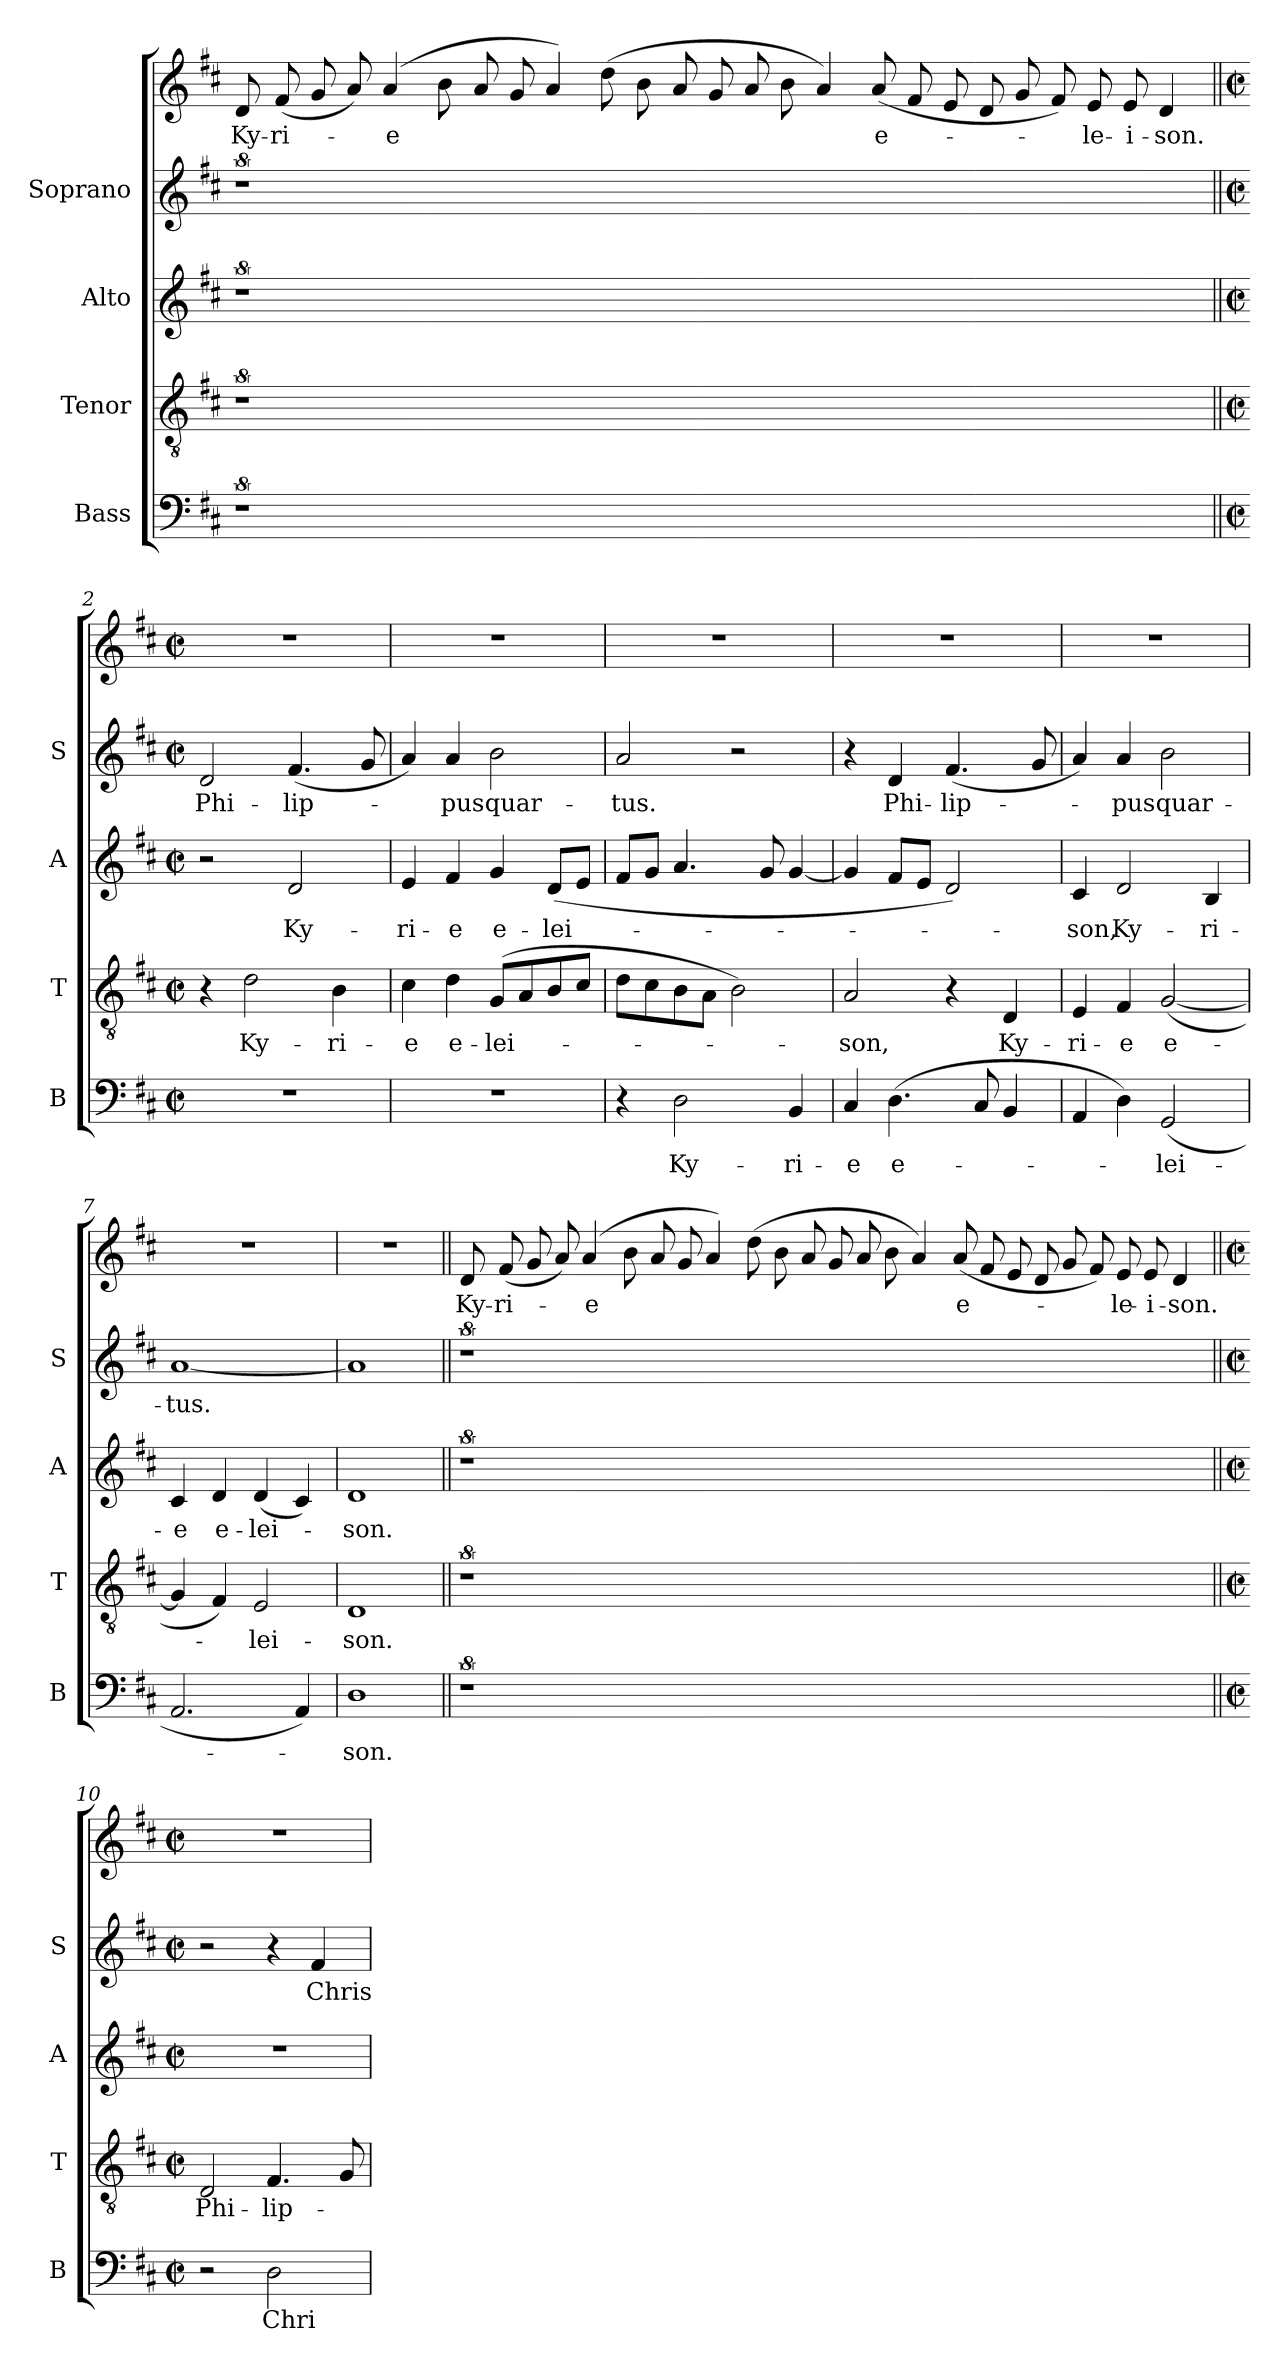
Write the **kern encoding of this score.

**kern	**text	**kern	**text	**kern	**text	**kern	**text	**kern	**text
*part5	*part5	*part4	*part4	*part3	*part3	*part2	*part2	*part1	*part1
*staff5	*staff5	*staff4	*staff4	*staff3	*staff3	*staff2	*staff2	*staff1	*staff1
*I"Bass	*	*I"Tenor	*	*I"Alto	*	*I"Soprano	*	*	*
*I'B	*	*I'T	*	*I'A	*	*I'S	*	*	*
*clefF4	*	*clefGv2	*	*clefG2	*	*clefG2	*	*clefG2	*
*k[f#c#]	*	*k[f#c#]	*	*k[f#c#]	*	*k[f#c#]	*	*k[f#c#]	*
*D:	*	*D:	*	*D:	*	*D:	*	*D:	*
=1	=1	=1	=1	=1	=1	=1	=1	=1	=1
!	!	!	!	!	!	!	!	!LO:N:head=solid	!
8%29r	.	8%29r	.	8%29r	.	8%29r	.	8d	Ky-
!	!	!	!	!	!	!	!	!LO:N:head=solid	!
.	.	.	.	.	.	.	.	(8f#	-ri-
!	!	!	!	!	!	!	!	!LO:N:head=solid	!
.	.	.	.	.	.	.	.	8g	.
!	!	!	!	!	!	!	!	!LO:N:head=solid	!
.	.	.	.	.	.	.	.	8a)	.
!	!	!	!	!	!	!	!	!LO:N:head=solid	!
.	.	.	.	.	.	.	.	(4a	-e
!	!	!	!	!	!	!	!	!LO:N:head=solid	!
.	.	.	.	.	.	.	.	8b	.
!	!	!	!	!	!	!	!	!LO:N:head=solid	!
.	.	.	.	.	.	.	.	8a	.
!	!	!	!	!	!	!	!	!LO:N:head=solid	!
.	.	.	.	.	.	.	.	8g	.
!	!	!	!	!	!	!	!	!LO:N:head=solid	!
.	.	.	.	.	.	.	.	4a)	.
!	!	!	!	!	!	!	!	!LO:N:head=solid	!
.	.	.	.	.	.	.	.	(8dd	.
!	!	!	!	!	!	!	!	!LO:N:head=solid	!
.	.	.	.	.	.	.	.	8b	.
!	!	!	!	!	!	!	!	!LO:N:head=solid	!
.	.	.	.	.	.	.	.	8a	.
!	!	!	!	!	!	!	!	!LO:N:head=solid	!
.	.	.	.	.	.	.	.	8g	.
!	!	!	!	!	!	!	!	!LO:N:head=solid	!
.	.	.	.	.	.	.	.	8a	.
!	!	!	!	!	!	!	!	!LO:N:head=solid	!
.	.	.	.	.	.	.	.	8b	.
!	!	!	!	!	!	!	!	!LO:N:head=solid	!
.	.	.	.	.	.	.	.	4a)	.
!	!	!	!	!	!	!	!	!LO:N:head=solid	!
.	.	.	.	.	.	.	.	(8a	e-
!	!	!	!	!	!	!	!	!LO:N:head=solid	!
.	.	.	.	.	.	.	.	8f#	.
!	!	!	!	!	!	!	!	!LO:N:head=solid	!
.	.	.	.	.	.	.	.	8e	.
!	!	!	!	!	!	!	!	!LO:N:head=solid	!
.	.	.	.	.	.	.	.	8d	.
!	!	!	!	!	!	!	!	!LO:N:head=solid	!
.	.	.	.	.	.	.	.	8g	.
!	!	!	!	!	!	!	!	!LO:N:head=solid	!
.	.	.	.	.	.	.	.	8f#)	.
!	!	!	!	!	!	!	!	!LO:N:head=solid	!
.	.	.	.	.	.	.	.	8e	-le-
!	!	!	!	!	!	!	!	!LO:N:head=solid	!
.	.	.	.	.	.	.	.	8e	-i-
!	!	!	!	!	!	!	!	!LO:N:head=solid	!
.	.	.	.	.	.	.	.	4d	-son.
!!LO:LB:g=z
=2||	=2||	=2||	=2||	=2||	=2||	=2||	=2||	=2||	=2||
*M2/2	*	*M2/2	*	*M2/2	*	*M2/2	*	*M2/2	*
*met(c|)	*	*met(c|)	*	*met(c|)	*	*met(c|)	*	*met(c|)	*
*	*	*	*	*	*	*MM100	*	*	*
1r	.	4r	.	2r	.	2d/	Phi-	1r	.
.	.	2d\	Ky-	.	.	.	.	.	.
.	.	.	.	2d/	Ky-	(4.f#/	-lip-	.	.
.	.	4B\	-ri-	.	.	.	.	.	.
.	.	.	.	.	.	8g/	.	.	.
=3	=3	=3	=3	=3	=3	=3	=3	=3	=3
1r	.	4c#\	-e	4e/	-ri-	4a/)	.	1r	.
.	.	4d\	e-	4f#/	-e	4a/	-pus	.	.
.	.	(8G/L	-lei-	4g/	e-	2b\	quar-	.	.
.	.	8A/	.	.	.	.	.	.	.
.	.	8B/	.	(8d/L	-lei-	.	.	.	.
.	.	8c#/J	.	8e/J	.	.	.	.	.
=4	=4	=4	=4	=4	=4	=4	=4	=4	=4
4r	.	8d\L	.	8f#/L	.	2a/	-tus.	1r	.
.	.	8c#\	.	8g/J	.	.	.	.	.
2D\	Ky-	8B\	.	4.a/	.	.	.	.	.
.	.	8A\J	.	.	.	.	.	.	.
.	.	2B\)	.	.	.	2r	.	.	.
.	.	.	.	8g/	.	.	.	.	.
4BB/	-ri-	.	.	[4g/	.	.	.	.	.
=5	=5	=5	=5	=5	=5	=5	=5	=5	=5
4C#/	-e	2A/	-son,	4g/]	.	4r	.	1r	.
(4.D\	e-	.	.	8f#/L	.	4d/	Phi-	.	.
.	.	.	.	8e/J	.	.	.	.	.
.	.	4r	.	2d/)	.	(4.f#/	-lip-	.	.
8C#/	.	.	.	.	.	.	.	.	.
4BB/	.	4D/	Ky-	.	.	.	.	.	.
.	.	.	.	.	.	8g/	.	.	.
!!LO:LB:g=z
=6	=6	=6	=6	=6	=6	=6	=6	=6	=6
4AA/	.	4E/	-ri-	4c#/	-son,	4a/)	.	1r	.
4D\)	.	4F#/	-e	2d/	Ky-	4a/	-pus	.	.
(2GG/	-lei-	([2G/	e-	.	.	2b\	quar-	.	.
.	.	.	.	4B/	-ri-	.	.	.	.
=7	=7	=7	=7	=7	=7	=7	=7	=7	=7
2.AA/	.	4G/]	.	4c#/	-e	[1a	-tus.	1r	.
.	.	4F#/)	.	4d/	e-	.	.	.	.
.	.	2E/	-lei-	(4d/	-lei-	.	.	.	.
4AA/)	.	.	.	4c#/)	.	.	.	.	.
=8	=8	=8	=8	=8	=8	=8	=8	=8	=8
1D	-son.	1D	-son.	1d	-son.	1a]	.	1r	.
!!LO:PB:g=z
=9||	=9||	=9||	=9||	=9||	=9||	=9||	=9||	=9||	=9||
!	!	!	!	!	!	!	!	!LO:N:head=solid	!
8%29r	.	8%29r	.	8%29r	.	8%29r	.	8d	Ky-
!	!	!	!	!	!	!	!	!LO:N:head=solid	!
.	.	.	.	.	.	.	.	(8f#	-ri-
!	!	!	!	!	!	!	!	!LO:N:head=solid	!
.	.	.	.	.	.	.	.	8g	.
!	!	!	!	!	!	!	!	!LO:N:head=solid	!
.	.	.	.	.	.	.	.	8a)	.
!	!	!	!	!	!	!	!	!LO:N:head=solid	!
.	.	.	.	.	.	.	.	(4a	-e
!	!	!	!	!	!	!	!	!LO:N:head=solid	!
.	.	.	.	.	.	.	.	8b	.
!	!	!	!	!	!	!	!	!LO:N:head=solid	!
.	.	.	.	.	.	.	.	8a	.
!	!	!	!	!	!	!	!	!LO:N:head=solid	!
.	.	.	.	.	.	.	.	8g	.
!	!	!	!	!	!	!	!	!LO:N:head=solid	!
.	.	.	.	.	.	.	.	4a)	.
!	!	!	!	!	!	!	!	!LO:N:head=solid	!
.	.	.	.	.	.	.	.	(8dd	.
!	!	!	!	!	!	!	!	!LO:N:head=solid	!
.	.	.	.	.	.	.	.	8b	.
!	!	!	!	!	!	!	!	!LO:N:head=solid	!
.	.	.	.	.	.	.	.	8a	.
!	!	!	!	!	!	!	!	!LO:N:head=solid	!
.	.	.	.	.	.	.	.	8g	.
!	!	!	!	!	!	!	!	!LO:N:head=solid	!
.	.	.	.	.	.	.	.	8a	.
!	!	!	!	!	!	!	!	!LO:N:head=solid	!
.	.	.	.	.	.	.	.	8b	.
!	!	!	!	!	!	!	!	!LO:N:head=solid	!
.	.	.	.	.	.	.	.	4a)	.
!	!	!	!	!	!	!	!	!LO:N:head=solid	!
.	.	.	.	.	.	.	.	(8a	e-
!	!	!	!	!	!	!	!	!LO:N:head=solid	!
.	.	.	.	.	.	.	.	8f#	.
!	!	!	!	!	!	!	!	!LO:N:head=solid	!
.	.	.	.	.	.	.	.	8e	.
!	!	!	!	!	!	!	!	!LO:N:head=solid	!
.	.	.	.	.	.	.	.	8d	.
!	!	!	!	!	!	!	!	!LO:N:head=solid	!
.	.	.	.	.	.	.	.	8g	.
!	!	!	!	!	!	!	!	!LO:N:head=solid	!
.	.	.	.	.	.	.	.	8f#)	.
!	!	!	!	!	!	!	!	!LO:N:head=solid	!
.	.	.	.	.	.	.	.	8e	-le-
!	!	!	!	!	!	!	!	!LO:N:head=solid	!
.	.	.	.	.	.	.	.	8e	-i-
!	!	!	!	!	!	!	!	!LO:N:head=solid	!
.	.	.	.	.	.	.	.	4d	-son.
!!LO:LB:g=z
=10||	=10||	=10||	=10||	=10||	=10||	=10||	=10||	=10||	=10||
*M2/2	*	*M2/2	*	*M2/2	*	*M2/2	*	*M2/2	*
*met(c|)	*	*met(c|)	*	*met(c|)	*	*met(c|)	*	*met(c|)	*
2r	.	2D/	Phi-	1r	.	2r	.	1r	.
2D\	Chri-	4.F#/	-lip-	.	.	4r	.	.	.
.	.	.	.	.	.	4f#/	Chris-	.	.
.	.	8G/	.	.	.	.	.	.	.
=	=	=	=	=	=	=	=	=	=
*-	*-	*-	*-	*-	*-	*-	*-	*-	*-
